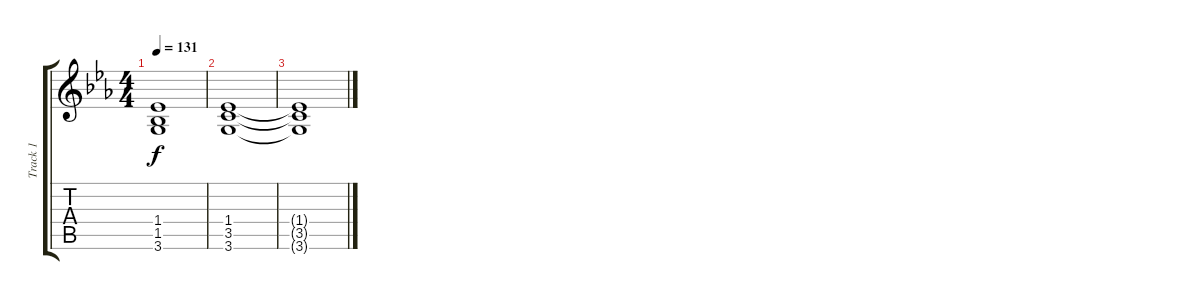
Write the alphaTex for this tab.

\track ("Track 1" "Track 1") {instrument overdrivenguitar}
\staff {score tabs}
\tuning (E4 B3 G3 D3 A2 E2) {hide}
\ts (4 4)
\tempo 131
\clef g2
\ks cminor
(1.4 1.5 3.6).1{dy f} |
(1.4 3.5 3.6).1 |
(1.4{t} 3.5{t} 3.6{t}).1
